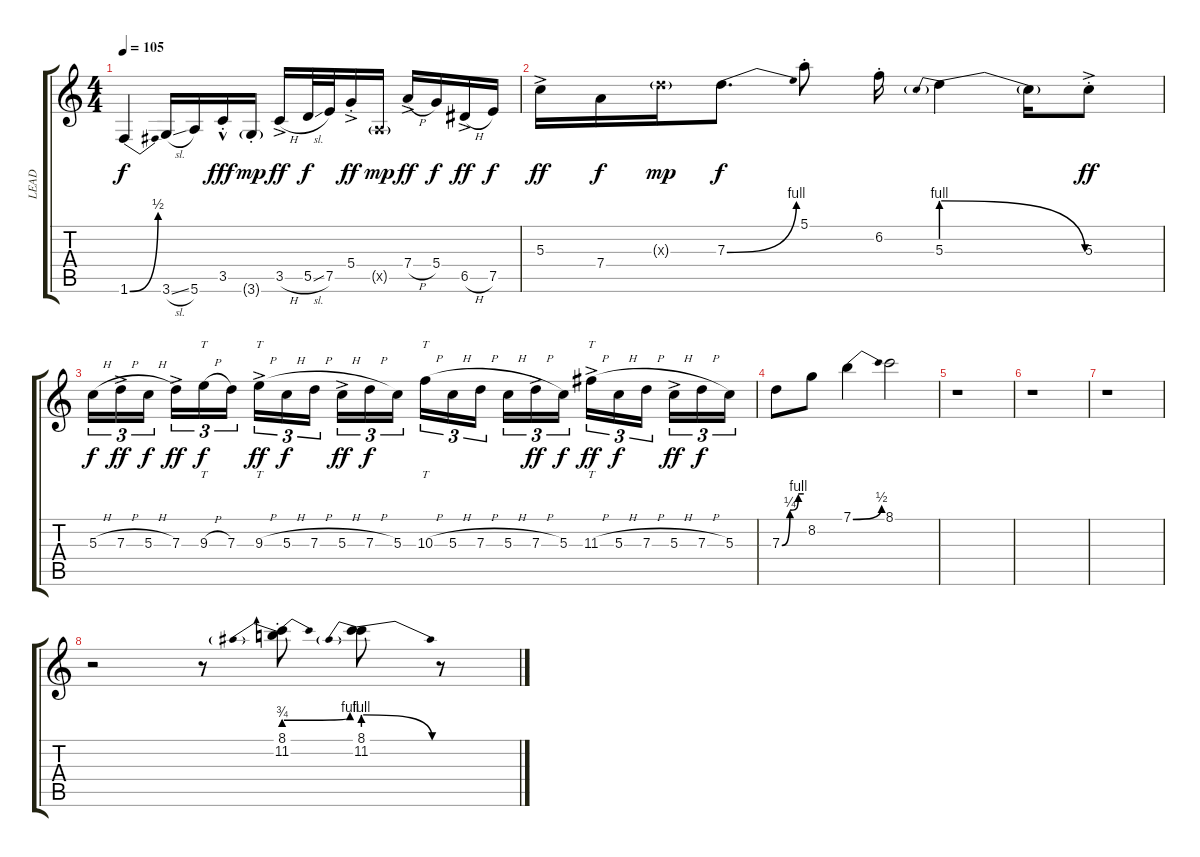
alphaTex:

\track ("LEAD" "LEAD") {instrument electricguitarclean}
\staff {score tabs}
\tuning (E4 B3 G3 D3 A2 E2) {hide}
\ts (4 4)
\tempo 105
\clef g2
\ks c
1.6{be (bend 0 0 60 2)}.4{dy f} 3.6{sl}.16 5.6.16 3.5{hac st}.16{dy fff} 3.6{g st}.16{dy mp} 3.5{h ac}.16{dy ff} 5.5{sl}.32{dy f} 7.5.32 5.4{ac st}.16{dy ff} 0.5{g x}.16{dy mp} 7.4{h ac}.16{dy ff} 5.4.16{dy f} 6.5{h ac}.16{dy ff} 7.5.16{dy f} |
5.3{ac}.16{dy ff} 7.4.16{dy f} 7.3{g x}.16{dy mp} 7.3{be (bend 0 0 60 4)}.8{d dy f} 5.1{st}.8 6.2{st}.16 5.3{be (prebendrelease 0 4 60 0)}.4 5.3{t}.16 5.3{ac st}.8{dy ff} |
5.3{h}.16{tu (3 2) dy f} 7.3{h ac}.16{tu (3 2) dy ff} 5.3{h}.16{tu (3 2) dy f beam splitsecondary} 7.3{ac}.16{tu (3 2) dy ff} 9.3{h}.16{tt tu (3 2) dy f} 7.3.16{tu (3 2)} 9.3{h ac}.16{tt tu (3 2) dy ff} 5.3{h}.16{tu (3 2) dy f} 7.3{h}.16{tu (3 2) beam splitsecondary} 5.3{h ac}.16{tu (3 2) dy ff} 7.3{h}.16{tu (3 2) dy f} 5.3.16{tu (3 2)} 10.3{h}.16{tt tu (3 2)} 5.3{h}.16{tu (3 2)} 7.3{h}.16{tu (3 2) beam splitsecondary} 5.3{h}.16{tu (3 2)} 7.3{h ac}.16{tu (3 2) dy ff} 5.3.16{tu (3 2) dy f} 11.3{h ac}.16{tt tu (3 2) dy ff} 5.3{h}.16{tu (3 2) dy f} 7.3{h}.16{tu (3 2) beam splitsecondary} 5.3{h ac}.16{tu (3 2) dy ff} 7.3{h}.16{tu (3 2) dy f} 5.3.16{tu (3 2)} |
7.3{be (custom 0 0 22 1 30 1 45 4 60 4)}.8 8.2.8 7.1{be (bend 0 0 60 2)}.4 8.1.2 |
r.1 |
r.1 |
r.1 |
r.2 r.8 (8.1{st} 11.2{be (prebendbend 0 3 60 4) st}).8 (8.1 11.2{be (prebendrelease 0 4 60 0)}).8 r.8
